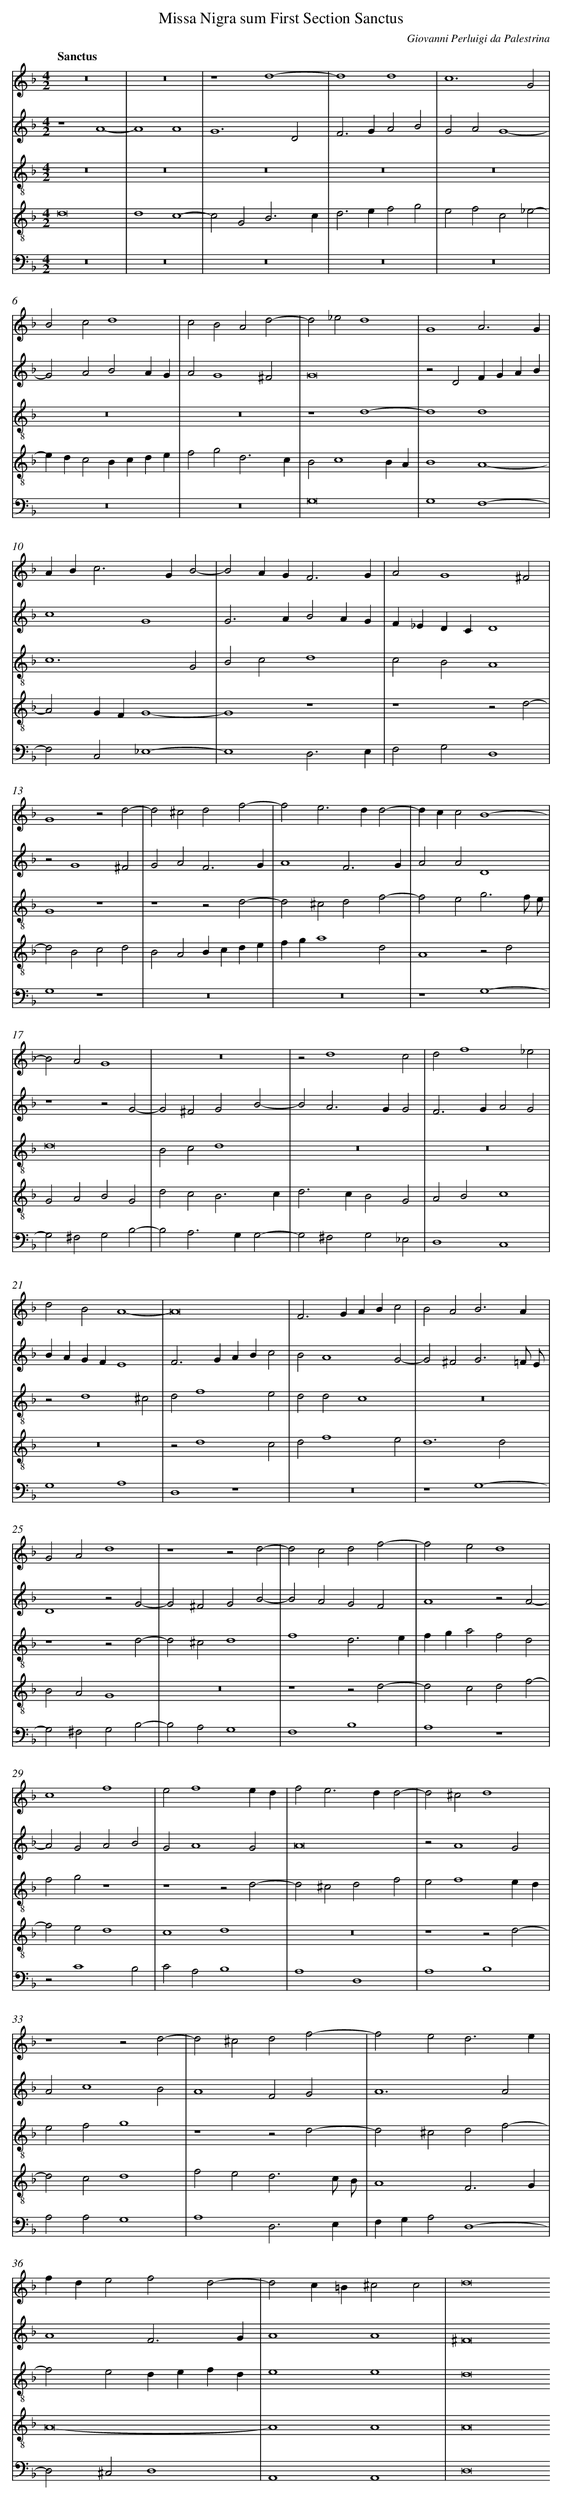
X:1
T: Missa Nigra sum First Section Sanctus
C: Giovanni Perluigi da Palestrina
L: 1/4
M: 4/2
Q: "Sanctus"
V: 1 clef=treble
V: 2 clef=treble
V: 3 clef=treble-8
V: 4 clef=treble-8
V: 5 clef=bass
K: F
[V:1] z8 |
[V:2] z4A4- |
[V:3] z8 |
[V:4] d8 |
[V:5] z8 |
[V:1] z8 |
[V:2] A4A4 |
[V:3] z8 |
[V:4] d4c4- |
[V:5] z8 |
[V:1] z4d4- |
[V:2] G6D2 |
[V:3] z8 |
[V:4] c2G2B3c |
[V:5] z8 |
[V:1] d4d4 |
[V:2] F2>G2A2B2 |
[V:3] z8 |
[V:4] d2>e2f2g2 |
[V:5] z8 |
[V:1] c6G2 |
[V:2] G2A2G4- |
[V:3] z8 |
[V:4] e2f2c2_e2- |
[V:5] z8 |
[V:1] B2c2d4 |
[V:2] G2A2B2AG |
[V:3] z8 |
[V:4] edc2Bcde |
[V:5] z8 |
[V:1] c2B2A2d2- |
[V:2] A2G4^F2 |
[V:3] z8 |
[V:4] f2g2d3c |
[V:5] z8 |
[V:1] d2_e2d4 |
[V:2] G8 |
[V:3] z4d4- |
[V:4] B2c4BA |
[V:5] G,8 |
[V:1] G4A3G |
[V:2] z2D2FGAB |
[V:3] d4d4 |
[V:4] B4A4- |
[V:5] G,4F,4- |
[V:1] AB2<c2GB2- |
[V:2] c4G4 |
[V:3] c6G2 |
[V:4] A2GFG4- |
[V:5] F,2C,2_E,4- |
[V:1] B2AG2<F2G |
[V:2] G2>A2B2AG |
[V:3] B2c2d4 |
[V:4] G4z4 |
[V:5] E,4D,3E, |
[V:1] A2G4^F2 |
[V:2] F_EDCD4 |
[V:3] c2B2A4 |
[V:4] z4z2d2- |
[V:5] F,2G,2D,4 |
[V:1] G4z2d2- |
[V:2] z2G4^F2 |
[V:3] G4z4 |
[V:4] d2B2c2d2 |
[V:5] G,4z4 |
[V:1] d2^c2d2f2- |
[V:2] G2A2F3G |
[V:3] z4z2d2- |
[V:4] B2A2Bcde |
[V:5] z8 |
[V:1] f2e2>d2d2- |
[V:2] A4F3G |
[V:3] d2^c2d2f2- |
[V:4] fga4d2 |
[V:5] z8 |
[V:1] dcc2B4- |
[V:2] A2A2D4 |
[V:3] f2e2g3f/ e/ |
[V:4] A4z2d2 |
[V:5] z4G,4- |
[V:1] B2A2G4 |
[V:2] z4z2G2- |
[V:3] d8 |
[V:4] G2A2B2G2 |
[V:5] G,2^F,2G,2B,2- |
[V:1] z8 |
[V:2] G2^F2G2B2- |
[V:3] B2c2d4 |
[V:4] d2c2B3c |
[V:5] B,2A,2>G,2G,2- |
[V:1] z2d4c2 |
[V:2] B2A2>G2G2 |
[V:3] z8 |
[V:4] d2>c2B2G2 |
[V:5] G,2^F,2G,2_E,2 |
[V:1] d2f4_e2 |
[V:2] F2>G2A2G2 |
[V:3] z8 |
[V:4] A2B2c4 |
[V:5] D,4C,4 |
[V:1] d2B2A4- |
[V:2] BAGFE4 |
[V:3] z2d4^c2 |
[V:4] z8 |
[V:5] G,4A,4 |
[V:1] A8 |
[V:2] F2>G2ABc2 |
[V:3] d2f4e2 |
[V:4] z2d4c2 |
[V:5] D,4z4 |
[V:1] F2>G2ABc2 |
[V:2] B2A4G2- |
[V:3] d2d2c4 |
[V:4] d2f4e2 |
[V:5] z8 |
[V:1] B2A2B3A |
[V:2] G2^F2G3=F/ E/ |
[V:3] z8 |
[V:4] d6d2 |
[V:5] z4G,4- |
[V:1] G2A2d4 |
[V:2] D4z2G2- |
[V:3] z4z2d2- |
[V:4] B2A2G4 |
[V:5] G,2^F,2G,2B,2- |
[V:1] z4z2d2- |
[V:2] G2^F2G2B2- |
[V:3] d2^c2d4 |
[V:4] z8 |
[V:5] B,2A,2G,4 |
[V:1] d2c2d2f2- |
[V:2] B2A2G2F2 |
[V:3] f4d3e |
[V:4] z4z2d2- |
[V:5] F,4B,4 |
[V:1] f2e2d4 |
[V:2] A4z2A2- |
[V:3] fga2f2d2 |
[V:4] d2c2d2f2- |
[V:5] A,4z4 |
[V:1] c4f4 |
[V:2] A2G2A2B2 |
[V:3] f2g2z4 |
[V:4] f2e2d4 |
[V:5] z2C4B,2 |
[V:1] e2f4ed |
[V:2] G2A4G2 |
[V:3] z4z2d2- |
[V:4] c4d4 |
[V:5] C2A,2B,4 |
[V:1] f2e2>d2d2- |
[V:2] A8 |
[V:3] d2^c2d2f2 |
[V:4] z8 |
[V:5] A,4D,4 |
[V:1] d2^c2d4 |
[V:2] z2A4G2 |
[V:3] e2f4ed |
[V:4] z4z2d2- |
[V:5] A,4B,4 |
[V:1] z4z2d2- |
[V:2] A2c4B2 |
[V:3] e2f2g4 |
[V:4] d2c2d4 |
[V:5] A,2A,2G,4 |
[V:1] d2^c2d2f2- |
[V:2] A4F2G2 |
[V:3] z4z2d2- |
[V:4] f2e2d3c/ B/ |
[V:5] A,4D,3E, |
[V:1] f2e2d3e |
[V:2] A6A2 |
[V:3] d2^c2d2f2- |
[V:4] A4F3G |
[V:5] F,G,A,2D,4- |
[V:1] fde2f2d2- |
[V:2] A4F3G |
[V:3] f2e2defd |
[V:4] A8- |
[V:5] D,2^C,2D,4 |
[V:1] d2c=B^c2c2 |
[V:2] A4A4 |
[V:3] e4e4 |
[V:4] A4A4 |
[V:5] A,,4A,,4 |
[V:1] d8
[V:2] ^F8
[V:3] d8
[V:4] A8
[V:5] D,8
